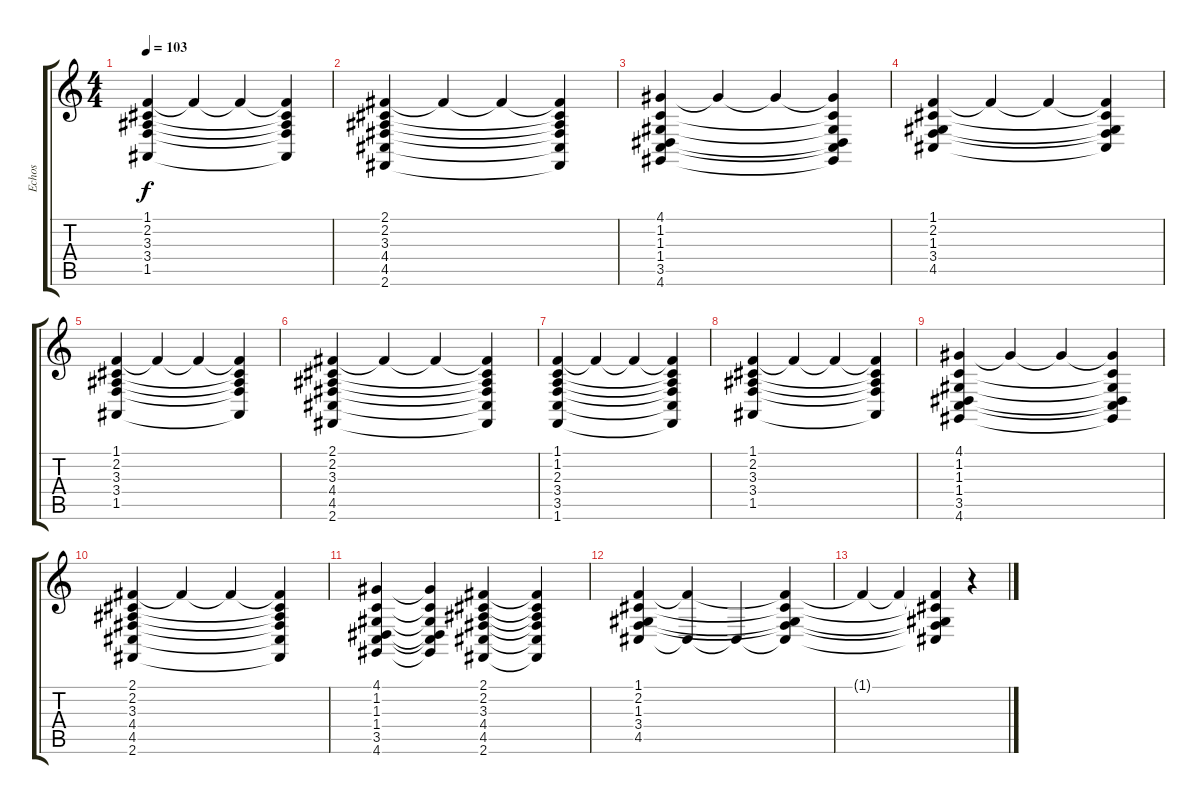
\track ("Echos" "Echos") {instrument fx7echoes}
\staff {score tabs}
\tuning (E4 B3 G3 D3 A2 E2) {hide}
\ts (4 4)
\tempo 103
\clef g2
\ks c
(1.1 2.2 3.3 3.4 1.5).4{dy f} 1.1{t}.4 1.1{t}.4 (1.1{t} 2.2{t} 3.3{t} 3.4{t} 1.5{t}).4 |
(2.1 2.2 3.3 4.4 4.5 2.6).4 2.1{t}.4 2.1{t}.4 (2.1{t} 2.2{t} 3.3{t} 4.4{t} 4.5{t} 2.6{t}).4 |
(4.1 1.2 1.3 1.4 3.5 4.6).4 4.1{t}.4 4.1{t}.4 (4.1{t} 1.2{t} 1.3{t} 1.4{t} 3.5{t} 4.6{t}).4 |
(1.1 2.2 1.3 3.4 4.5).4 1.1{t}.4 1.1{t}.4 (1.1{t} 2.2{t} 1.3{t} 3.4{t} 4.5{t}).4 |
(1.1 2.2 3.3 3.4 1.5).4 1.1{t}.4 1.1{t}.4 (1.1{t} 2.2{t} 3.3{t} 3.4{t} 1.5{t}).4 |
(2.1 2.2 3.3 4.4 4.5 2.6).4 2.1{t}.4 2.1{t}.4 (2.1{t} 2.2{t} 3.3{t} 4.4{t} 4.5{t} 2.6{t}).4 |
(1.1 1.2 2.3 3.4 3.5 1.6).4 1.1{t}.4 1.1{t}.4 (1.1{t} 1.2{t} 2.3{t} 3.4{t} 3.5{t} 1.6{t}).4 |
(1.1 2.2 3.3 3.4 1.5).4 1.1{t}.4 1.1{t}.4 (1.1{t} 2.2{t} 3.3{t} 3.4{t} 1.5{t}).4 |
(4.1 1.2 1.3 1.4 3.5 4.6).4 4.1{t}.4 4.1{t}.4 (4.1{t} 1.2{t} 1.3{t} 1.4{t} 3.5{t} 4.6{t}).4 |
(2.1 2.2 3.3 4.4 4.5 2.6).4 2.1{t}.4 2.1{t}.4 (2.1{t} 2.2{t} 3.3{t} 4.4{t} 4.5{t} 2.6{t}).4 |
(4.1 1.2 1.3 1.4 3.5 4.6).4 (4.1{t} 1.2{t} 1.3{t} 1.4{t} 3.5{t} 4.6{t}).4 (2.1 2.2 3.3 4.4 4.5 2.6).4 (2.1{t} 2.2{t} 3.3{t} 4.4{t} 4.5{t} 2.6{t}).4 |
(1.1 2.2 1.3 3.4 4.5).4 (1.1{t} 4.5{t}).4 4.5{t}.4 (1.1{t} 2.2{t} 1.3{t} 3.4{t} 4.5{t}).4 |
1.1{t}.4 1.1{t}.4 (1.1{t} 2.2{t} 1.3{t} 3.4{t} 4.5{t}).4 r.4
